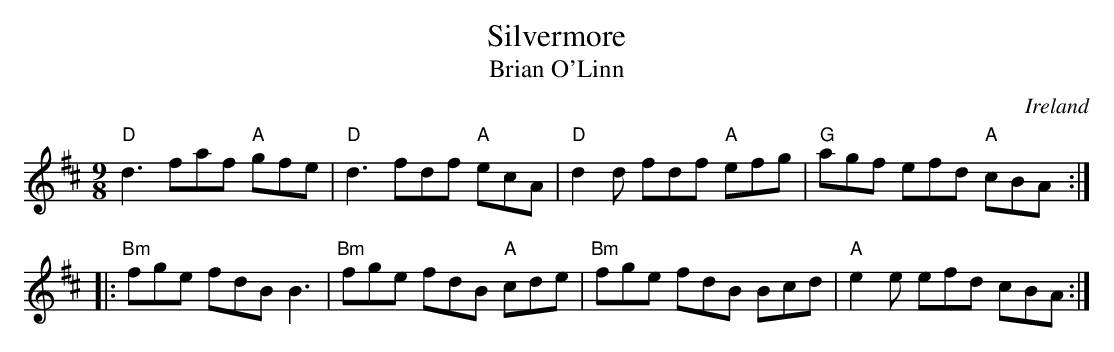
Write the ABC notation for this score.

X:1
T:Silvermore
T:Brian O'Linn
O:Ireland
M:9/8
L:1/8
K:D
"D"d3 faf "A"gfe|"D"d3 fdf "A"ecA|\
"D"d2d fdf "A"efg|"G"agf efd "A"cBA:|
|:"Bm"fge fdB B3|"Bm"fge fdB "A"cde|\
"Bm"fge fdB Bcd|"A"e2e efd cBA:|
